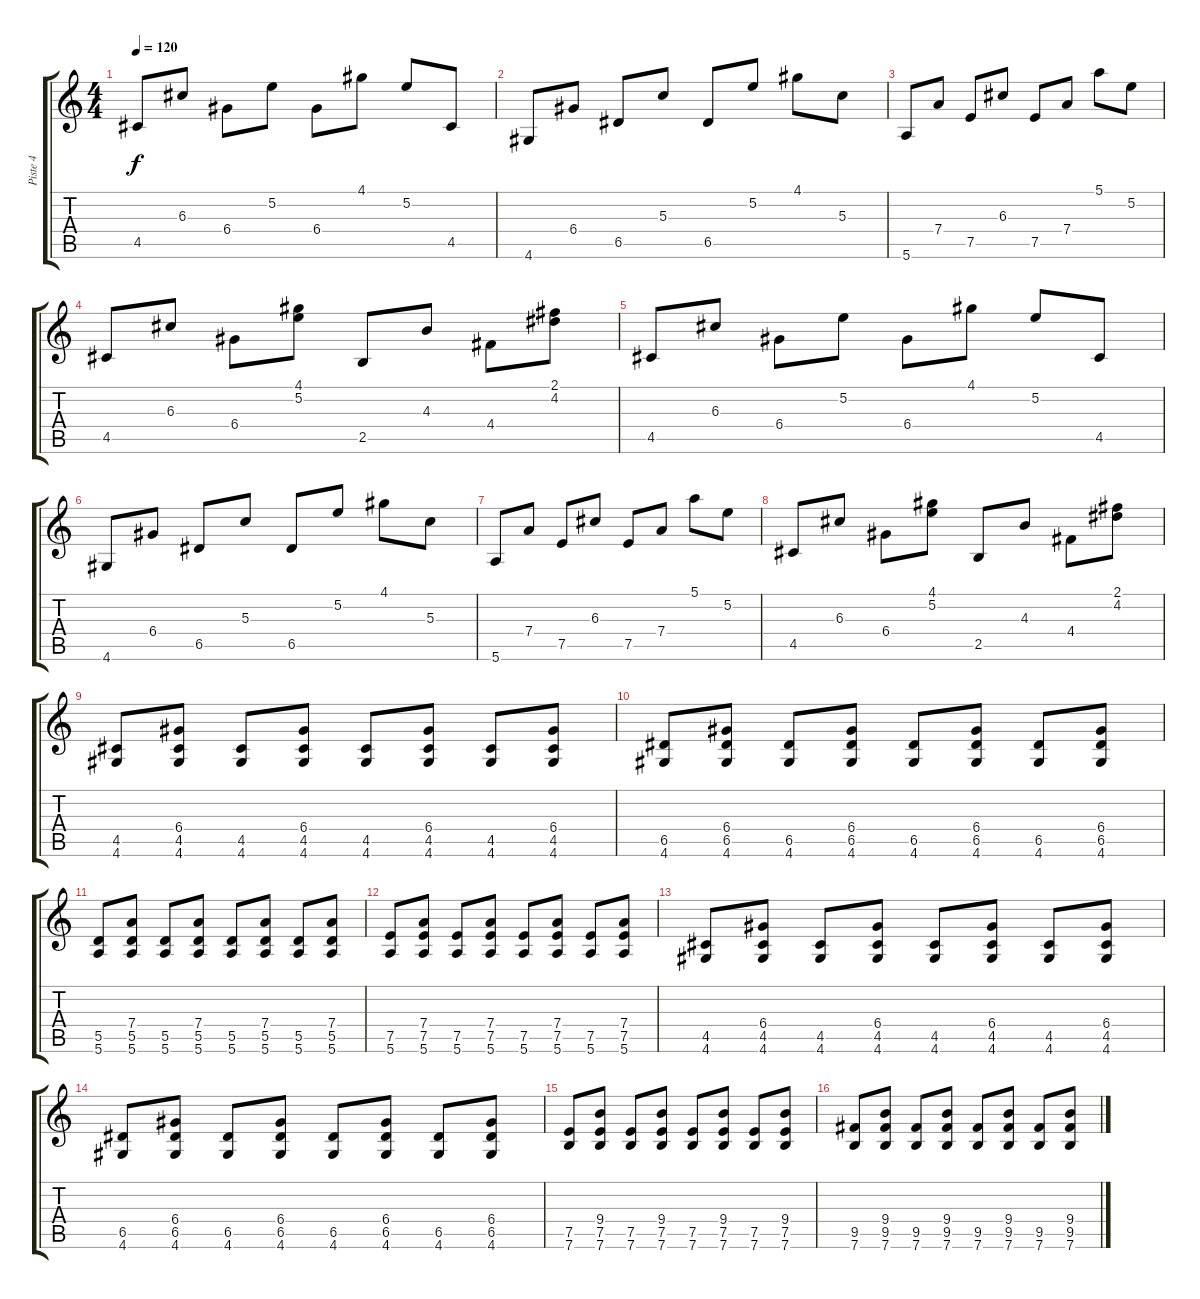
\track ("Piste 4" "Piste 4") {instrument overdrivenguitar}
\staff {score tabs}
\tuning (E4 B3 G3 D3 A2 E2) {hide}
\ts (4 4)
\tempo 120
\clef g2
\ks c
4.5.8{dy f} 6.3.8 6.4.8 5.2.8 6.4.8 4.1.8 5.2.8 4.5.8 |
4.6.8 6.4.8 6.5.8 5.3.8 6.5.8 5.2.8 4.1.8 5.3.8 |
5.6.8 7.4.8 7.5.8 6.3.8 7.5.8 7.4.8 5.1.8 5.2.8 |
4.5.8 6.3.8 6.4.8 (4.1 5.2).8 2.5.8 4.3.8 4.4.8 (2.1 4.2).8 |
4.5.8 6.3.8 6.4.8 5.2.8 6.4.8 4.1.8 5.2.8 4.5.8 |
4.6.8 6.4.8 6.5.8 5.3.8 6.5.8 5.2.8 4.1.8 5.3.8 |
5.6.8 7.4.8 7.5.8 6.3.8 7.5.8 7.4.8 5.1.8 5.2.8 |
4.5.8 6.3.8 6.4.8 (4.1 5.2).8 2.5.8 4.3.8 4.4.8 (2.1 4.2).8 |
(4.5 4.6).8 (6.4 4.5 4.6).8 (4.5 4.6).8 (6.4 4.5 4.6).8 (4.5 4.6).8 (6.4 4.5 4.6).8 (4.5 4.6).8 (6.4 4.5 4.6).8 |
(6.5 4.6).8 (6.4 6.5 4.6).8 (6.5 4.6).8 (6.4 6.5 4.6).8 (6.5 4.6).8 (6.4 6.5 4.6).8 (6.5 4.6).8 (6.4 6.5 4.6).8 |
(5.5 5.6).8 (7.4 5.5 5.6).8 (5.5 5.6).8 (7.4 5.5 5.6).8 (5.5 5.6).8 (7.4 5.5 5.6).8 (5.5 5.6).8 (7.4 5.5 5.6).8 |
(7.5 5.6).8 (7.4 7.5 5.6).8 (7.5 5.6).8 (7.4 7.5 5.6).8 (7.5 5.6).8 (7.4 7.5 5.6).8 (7.5 5.6).8 (7.4 7.5 5.6).8 |
(4.5 4.6).8 (6.4 4.5 4.6).8 (4.5 4.6).8 (6.4 4.5 4.6).8 (4.5 4.6).8 (6.4 4.5 4.6).8 (4.5 4.6).8 (6.4 4.5 4.6).8 |
(6.5 4.6).8 (6.4 6.5 4.6).8 (6.5 4.6).8 (6.4 6.5 4.6).8 (6.5 4.6).8 (6.4 6.5 4.6).8 (6.5 4.6).8 (6.4 6.5 4.6).8 |
(7.5 7.6).8 (9.4 7.5 7.6).8 (7.5 7.6).8 (9.4 7.5 7.6).8 (7.5 7.6).8 (9.4 7.5 7.6).8 (7.5 7.6).8 (9.4 7.5 7.6).8 |
(9.5 7.6).8 (9.4 9.5 7.6).8 (9.5 7.6).8 (9.4 9.5 7.6).8 (9.5 7.6).8 (9.4 9.5 7.6).8 (9.5 7.6).8 (9.4 9.5 7.6).8
